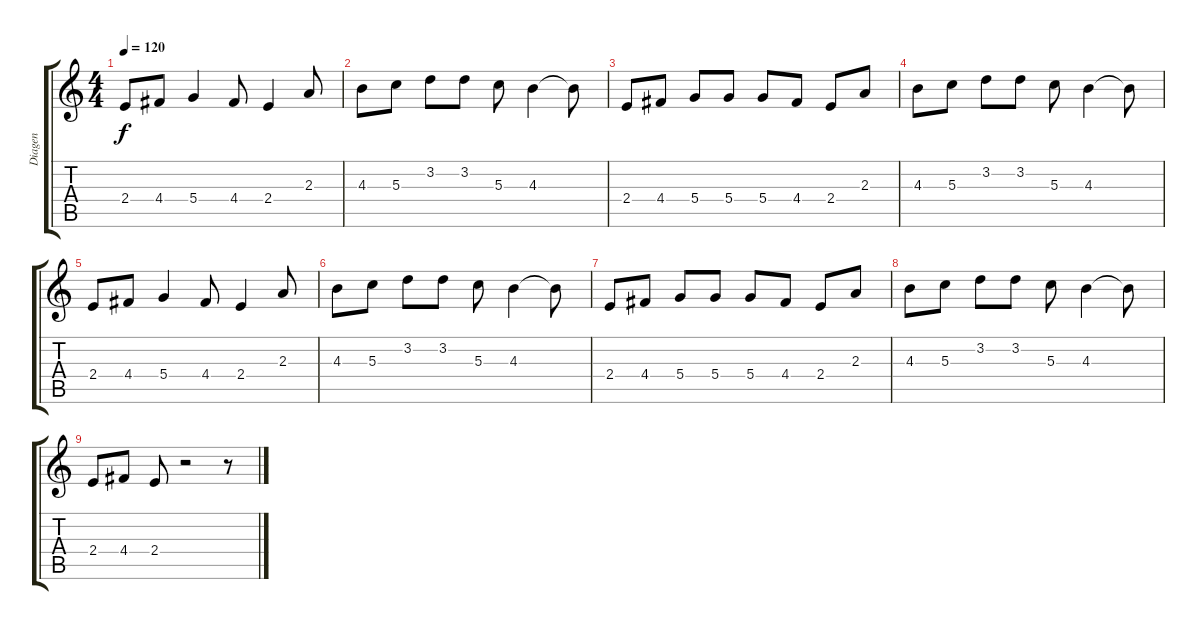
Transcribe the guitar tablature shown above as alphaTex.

\track ("Diagen" "Diagen") {instrument distortionguitar}
\staff {score tabs}
\tuning (E4 B3 G3 D3 A2 E2) {hide}
\ts (4 4)
\tempo 120
\clef g2
\ks c
2.4.8{dy f} 4.4.8 5.4.4 4.4.8 2.4.4 2.3.8 |
4.3.8 5.3.8 3.2.8 3.2.8 5.3.8 4.3.4 4.3{t}.8 |
2.4.8 4.4.8 5.4.8 5.4.8 5.4.8 4.4.8 2.4.8 2.3.8 |
4.3.8 5.3.8 3.2.8 3.2.8 5.3.8 4.3.4 4.3{t}.8 |
2.4.8 4.4.8 5.4.4 4.4.8 2.4.4 2.3.8 |
4.3.8 5.3.8 3.2.8 3.2.8 5.3.8 4.3.4 4.3{t}.8 |
2.4.8 4.4.8 5.4.8 5.4.8 5.4.8 4.4.8 2.4.8 2.3.8 |
4.3.8 5.3.8 3.2.8 3.2.8 5.3.8 4.3.4 4.3{t}.8 |
2.4.8 4.4.8 2.4.8 r.2 r.8
